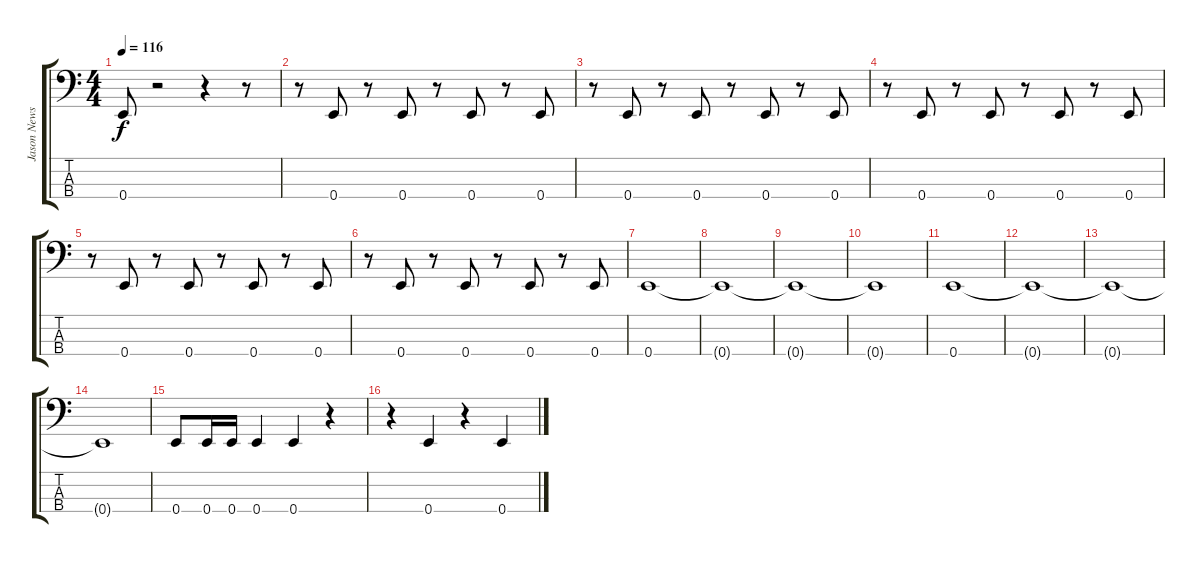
\track ("Jason Newsted" "Jason News") {instrument slapbass1}
\staff {score tabs}
\tuning (G2 D2 A1 E1) {hide}
\ts (4 4)
\tempo 116
\clef f4
\ks c
0.4.8{dy f instrument slapbass1} r.2 r.4 r.8 |
r.8 0.4.8 r.8 0.4.8 r.8 0.4.8 r.8 0.4.8 |
r.8 0.4.8 r.8 0.4.8 r.8 0.4.8 r.8 0.4.8 |
r.8 0.4.8 r.8 0.4.8 r.8 0.4.8 r.8 0.4.8 |
r.8 0.4.8 r.8 0.4.8 r.8 0.4.8 r.8 0.4.8 |
r.8 0.4.8 r.8 0.4.8 r.8 0.4.8 r.8 0.4.8 |
0.4.1 |
0.4{t}.1 |
0.4{t}.1 |
0.4{t}.1 |
0.4.1 |
0.4{t}.1 |
0.4{t}.1 |
0.4{t}.1 |
0.4.8 0.4.16 0.4.16 0.4.4 0.4.4 r.4 |
r.4 0.4.4 r.4 0.4.4
